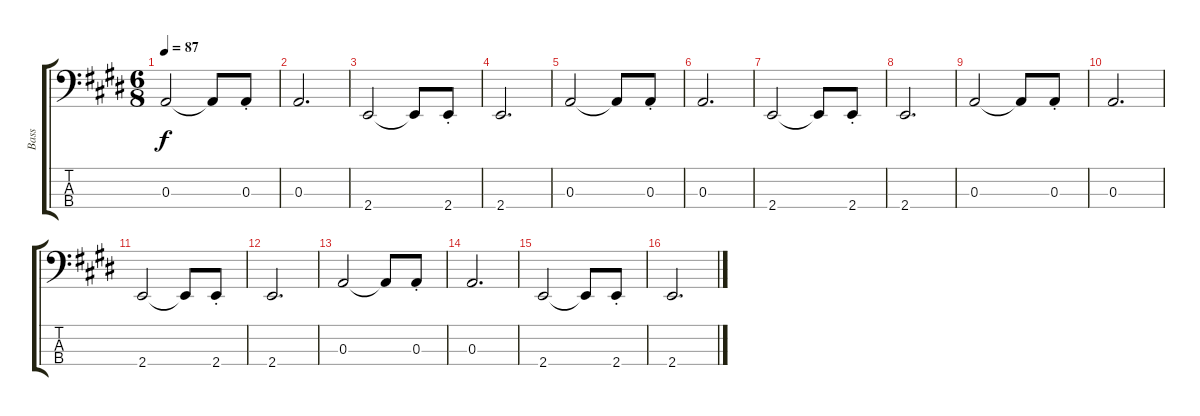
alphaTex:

\track ("Bass" "Bass") {instrument electricbasspick}
\staff {score tabs}
\tuning (G2 D2 A1 D1) {hide}
\ts (6 8)
\tempo 87
\clef f4
\ks e
0.3.2{dy f instrument electricbasspick} 0.3{t}.8 0.3{st}.8 |
\ks c#minor
0.3.2{d} |
\ks e
2.4.2 2.4{t}.8 2.4{st}.8 |
\ks c#minor
2.4.2{d} |
\ks e
0.3.2 0.3{t}.8 0.3{st}.8 |
\ks c#minor
0.3.2{d} |
\ks e
2.4.2 2.4{t}.8 2.4{st}.8 |
\ks c#minor
2.4.2{d} |
\ks e
0.3.2 0.3{t}.8 0.3{st}.8 |
\ks c#minor
0.3.2{d} |
\ks e
2.4.2 2.4{t}.8 2.4{st}.8 |
\ks c#minor
2.4.2{d} |
\ks e
0.3.2 0.3{t}.8 0.3{st}.8 |
\ks c#minor
0.3.2{d} |
\ks e
2.4.2 2.4{t}.8 2.4{st}.8 |
\ks c#minor
2.4.2{d}
